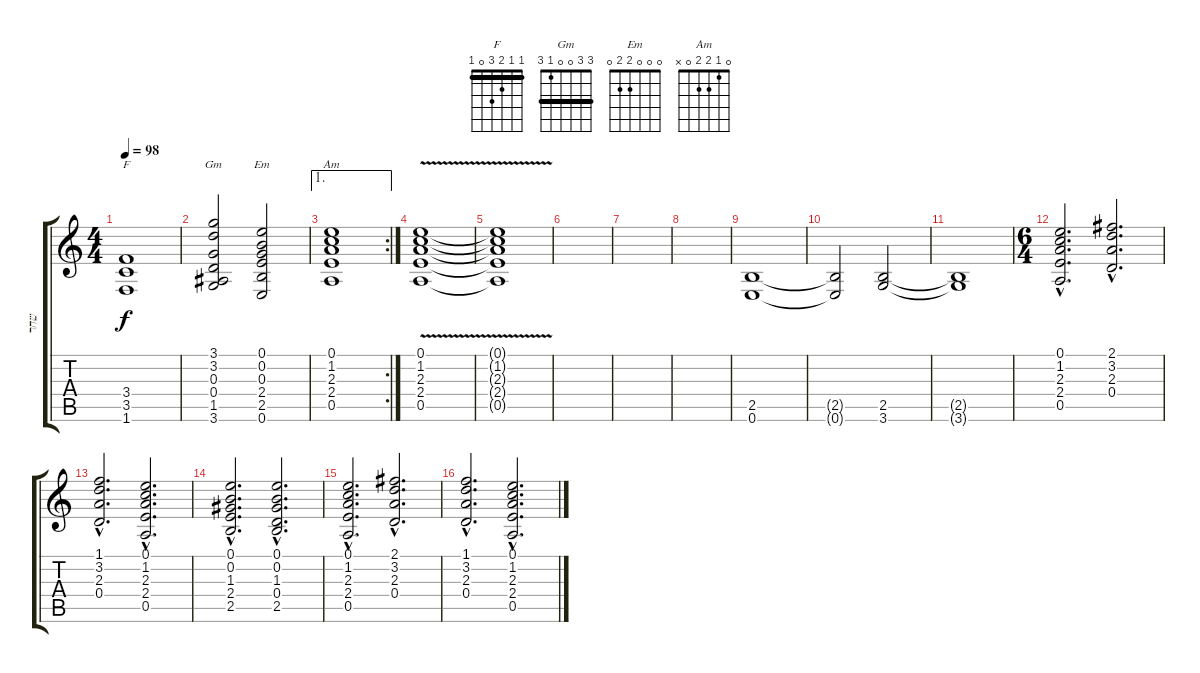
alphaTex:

\track ("שחר" "שחר") {instrument distortionguitar}
\staff {score tabs}
\tuning (E4 B3 G3 D3 A2 E2) {hide}
\chord ("F" 1 1 2 3 0 1) {barre 1}
\chord ("Gm" 3 3 0 0 1 3) {barre 3}
\chord ("Em" 0 0 0 2 2 0)
\chord ("Am" 0 1 2 2 0 x)
\ts (4 4)
\tempo 98
\clef g2
\ks c
(3.4 3.5 1.6).1{ch "F" dy f} |
(3.1 3.2 0.3 0.4 1.5 3.6).2{ch "Gm"} (0.1 0.2 0.3 2.4 2.5 0.6).2{ch "Em"} |
\ae 1
\rc 2
(0.1 1.2 2.3 2.4 0.5).1{ch "Am"} |
(0.1{v} 1.2 2.3 2.4 0.5).1 |
(0.1{t} 1.2{t} 2.3{t} 2.4{t} 0.5{t}).1 |
|
|
|
(2.5 0.6).1 |
(2.5{t} 0.6{t}).2 (2.5 3.6).2 |
(2.5{t} 3.6{t}).1 |
\ts (6 4)
(0.1{hac} 1.2{hac} 2.3{hac} 2.4{hac} 0.5{hac}).2{d} (2.1{hac} 3.2{hac} 2.3{hac} 0.4{hac}).2{d} |
(1.1{hac} 3.2{hac} 2.3{hac} 0.4{hac}).2{d} (0.1{hac} 1.2{hac} 2.3{hac} 2.4{hac} 0.5{hac}).2{d} |
(0.1{hac} 0.2{hac} 1.3{hac} 2.4{hac} 2.5{hac}).2{d} (0.1{hac} 0.2{hac} 1.3{hac} 0.4{hac} 2.5{hac}).2{d} |
(0.1{hac} 1.2{hac} 2.3{hac} 2.4{hac} 0.5{hac}).2{d} (2.1{hac} 3.2{hac} 2.3{hac} 0.4{hac}).2{d} |
(1.1{hac} 3.2{hac} 2.3{hac} 0.4{hac}).2{d} (0.1{hac} 1.2{hac} 2.3{hac} 2.4{hac} 0.5{hac}).2{d}
